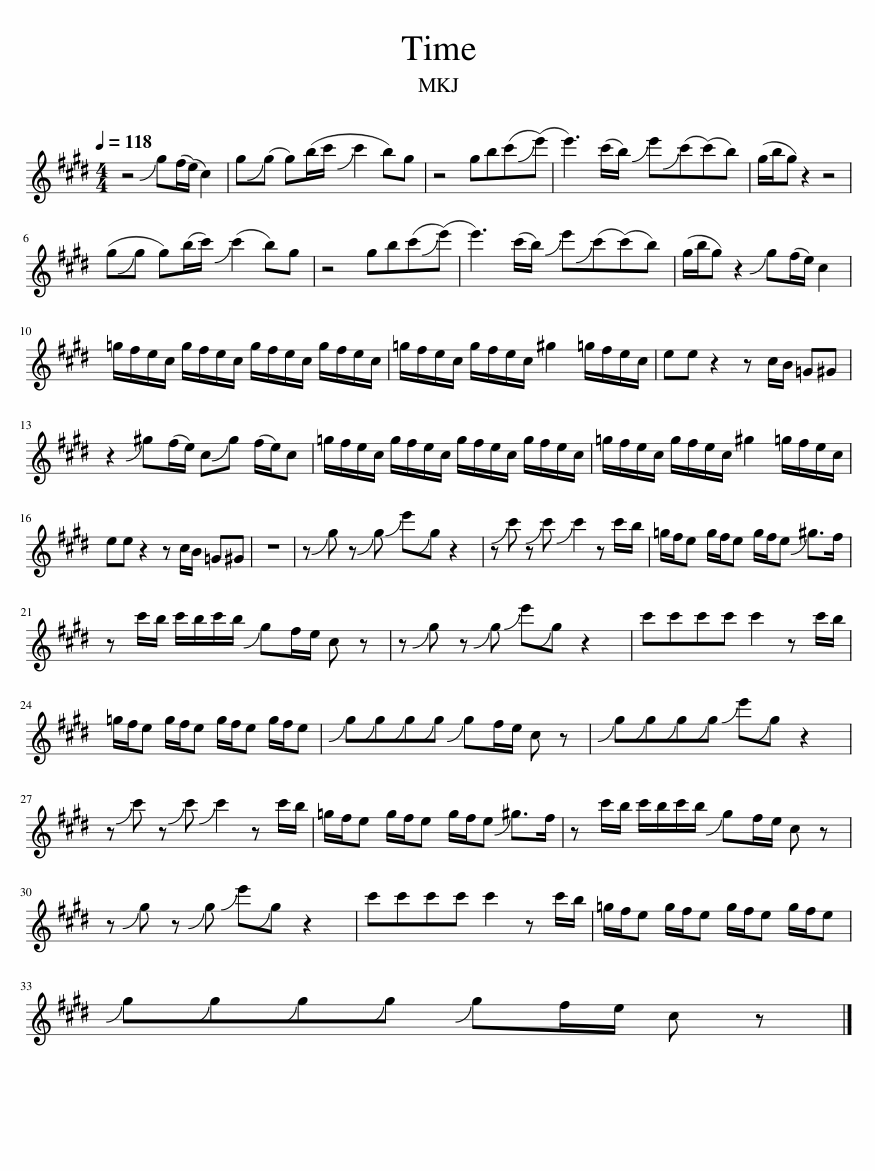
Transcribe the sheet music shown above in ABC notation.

X:1
L:1/8
Q:1/4=118
M:4/4
I:linebreak $
K:none
V:1 treble transpose=-9
V:1
[K:E] z4 !slide!g(f/(e/) c2) | g(!slide!g g)(b/c'/ !slide!c'2 b)g | z4 gb(c'(!slide!e') | e'3) (c'/b/) !slide!e'(!slide!c'(c')b) | (g/b/g) z2 z4 |$ %5
 (g!slide!g g)(b/c'/) (!slide!c'2 b)g | z4 gb(c'(!slide!e') | e'3) (c'/b/) !slide!e'(!slide!c'(c')b) | (g/b/g) z2 !slide!g(f/e/) c2 |$ =g/f/e/c/ g/f/e/c/ g/f/e/c/ g/f/e/c/ | %10
 =g/f/e/c/ g/f/e/c/ ^g2 =g/f/e/c/ | ee z2 z c/B/ =G^G |$ z2 !slide!^g(f/e/) c!slide!g (f/e/)c | =g/f/e/c/ g/f/e/c/ g/f/e/c/ g/f/e/c/ | =g/f/e/c/ g/f/e/c/ ^g2 =g/f/e/c/ |$ %15
 ee z2 z c/B/ =G^G | z8 | z !slide!g z !slide!g !slide!e'!slide!g z2 | z !slide!c' z !slide!c' !slide!c'2 z c'/b/ | =g/f/e g/f/e g/f/e !slide!^g>f |$ %20
 z c'/b/ c'/b/c'/b/ !slide!gf/e/ c z | z !slide!g z !slide!g !slide!e'!slide!g z2 | c'c'c'c' c'2 z c'/b/ |$ =g/f/e g/f/e g/f/e g/f/e | !slide!g!slide!g!slide!g!slide!g !slide!gf/e/ c z | %25
 !slide!g!slide!g!slide!g!slide!g !slide!e'!slide!g z2 |$ z !slide!c' z !slide!c' !slide!c'2 z c'/b/ | =g/f/e g/f/e g/f/e !slide!^g>f | z c'/b/ c'/b/c'/b/ !slide!gf/e/ c z |$ z !slide!g z !slide!g !slide!e'!slide!g z2 | %30
 c'c'c'c' c'2 z c'/b/ | =g/f/e g/f/e g/f/e g/f/e |$ !slide!g!slide!g!slide!g!slide!g !slide!gf/e/ c z |] %33
